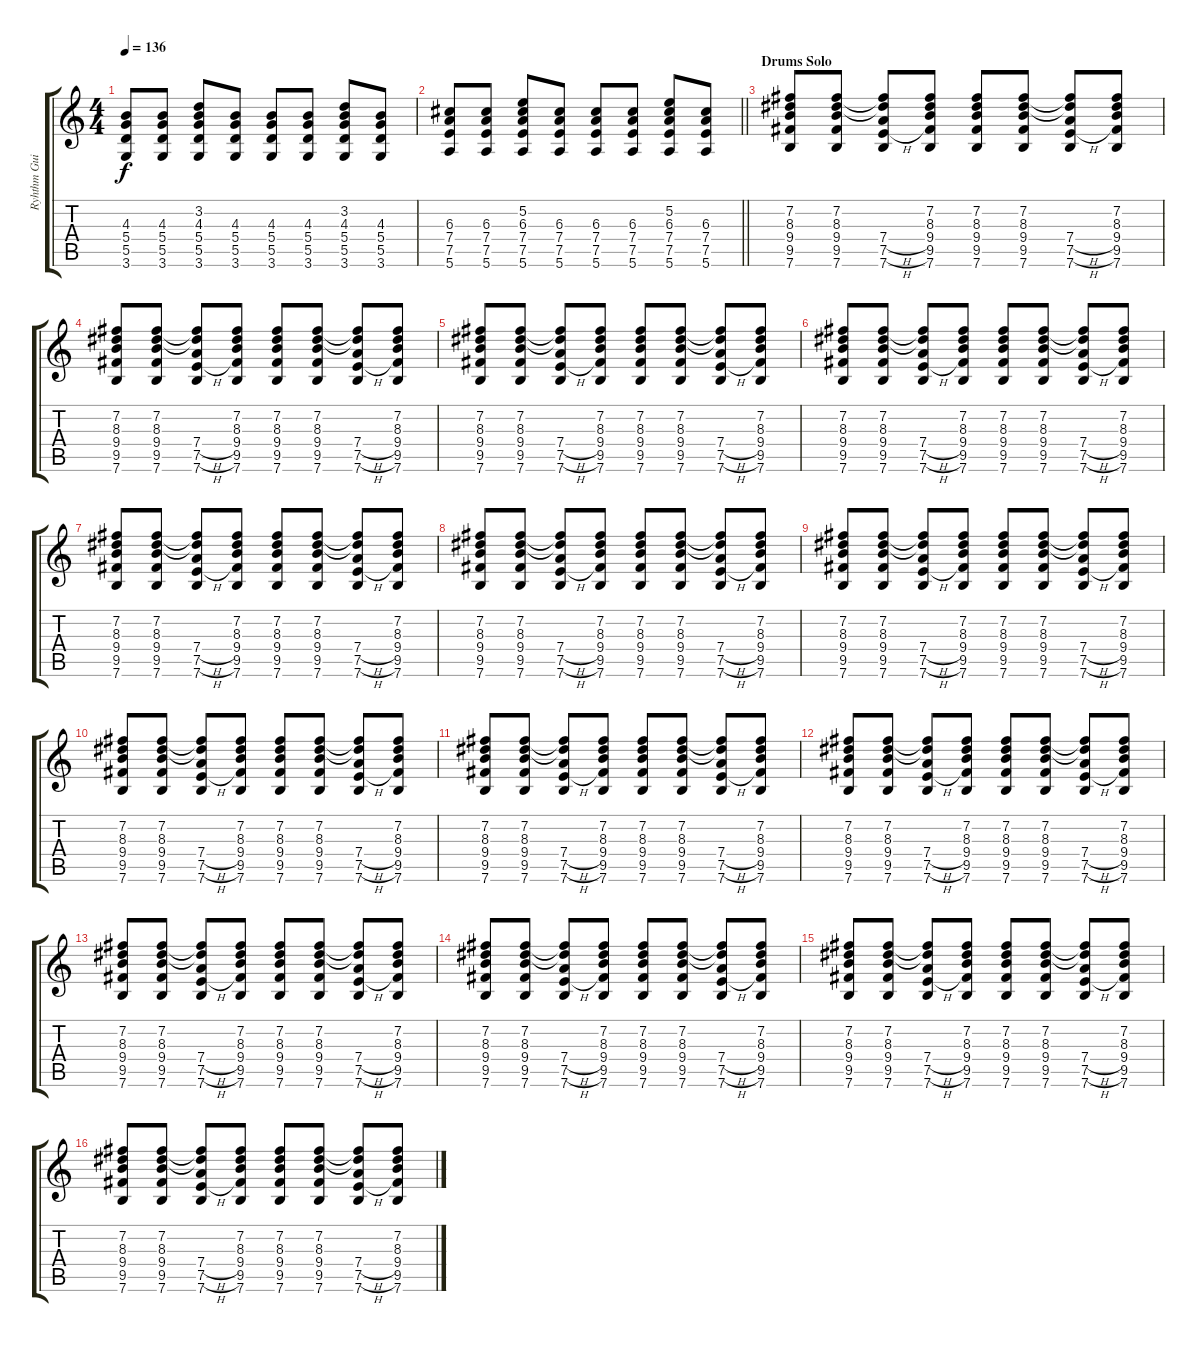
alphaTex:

\track ("Ryhthm Guitar 1" "Ryhthm Gui") {instrument overdrivenguitar}
\staff {score tabs}
\tuning (E4 B3 G3 D3 A2 E2) {hide}
\ts (4 4)
\tempo 136
\clef g2
\ks c
(4.3 5.4 5.5 3.6).8{dy f} (4.3 5.4 5.5 3.6).8 (3.2 4.3 5.4 5.5 3.6).8 (4.3 5.4 5.5 3.6).8 (4.3 5.4 5.5 3.6).8 (4.3 5.4 5.5 3.6).8 (3.2 4.3 5.4 5.5 3.6).8 (4.3 5.4 5.5 3.6).8 |
\barLineRight lightlight
(6.3 7.4 7.5 5.6).8 (6.3 7.4 7.5 5.6).8 (5.2 6.3 7.4 7.5 5.6).8 (6.3 7.4 7.5 5.6).8 (6.3 7.4 7.5 5.6).8 (6.3 7.4 7.5 5.6).8 (5.2 6.3 7.4 7.5 5.6).8 (6.3 7.4 7.5 5.6).8 |
\section ("" "Drums Solo")
(7.2 8.3 9.4 9.5 7.6).8{volume 8} (7.2 8.3 9.4 9.5 7.6).8 (7.2{t} 8.3{t} 7.4{h} 7.5{h} 7.6).8 (7.2 8.3 9.4 9.5 7.6).8 (7.2 8.3 9.4 9.5 7.6).8 (7.2 8.3 9.4 9.5 7.6).8 (7.2{t} 8.3{t} 7.4{h} 7.5{h} 7.6).8 (7.2 8.3 9.4 9.5 7.6).8 |
(7.2 8.3 9.4 9.5 7.6).8 (7.2 8.3 9.4 9.5 7.6).8 (7.2{t} 8.3{t} 7.4{h} 7.5{h} 7.6).8 (7.2 8.3 9.4 9.5 7.6).8 (7.2 8.3 9.4 9.5 7.6).8 (7.2 8.3 9.4 9.5 7.6).8 (7.2{t} 8.3{t} 7.4{h} 7.5{h} 7.6).8 (7.2 8.3 9.4 9.5 7.6).8 |
(7.2 8.3 9.4 9.5 7.6).8 (7.2 8.3 9.4 9.5 7.6).8 (7.2{t} 8.3{t} 7.4{h} 7.5{h} 7.6).8 (7.2 8.3 9.4 9.5 7.6).8 (7.2 8.3 9.4 9.5 7.6).8 (7.2 8.3 9.4 9.5 7.6).8 (7.2{t} 8.3{t} 7.4{h} 7.5{h} 7.6).8 (7.2 8.3 9.4 9.5 7.6).8 |
(7.2 8.3 9.4 9.5 7.6).8 (7.2 8.3 9.4 9.5 7.6).8 (7.2{t} 8.3{t} 7.4{h} 7.5{h} 7.6).8 (7.2 8.3 9.4 9.5 7.6).8 (7.2 8.3 9.4 9.5 7.6).8 (7.2 8.3 9.4 9.5 7.6).8 (7.2{t} 8.3{t} 7.4{h} 7.5{h} 7.6).8 (7.2 8.3 9.4 9.5 7.6).8 |
(7.2 8.3 9.4 9.5 7.6).8 (7.2 8.3 9.4 9.5 7.6).8 (7.2{t} 8.3{t} 7.4{h} 7.5{h} 7.6).8 (7.2 8.3 9.4 9.5 7.6).8 (7.2 8.3 9.4 9.5 7.6).8 (7.2 8.3 9.4 9.5 7.6).8 (7.2{t} 8.3{t} 7.4{h} 7.5{h} 7.6).8 (7.2 8.3 9.4 9.5 7.6).8 |
(7.2 8.3 9.4 9.5 7.6).8 (7.2 8.3 9.4 9.5 7.6).8 (7.2{t} 8.3{t} 7.4{h} 7.5{h} 7.6).8 (7.2 8.3 9.4 9.5 7.6).8 (7.2 8.3 9.4 9.5 7.6).8 (7.2 8.3 9.4 9.5 7.6).8 (7.2{t} 8.3{t} 7.4{h} 7.5{h} 7.6).8 (7.2 8.3 9.4 9.5 7.6).8 |
(7.2 8.3 9.4 9.5 7.6).8 (7.2 8.3 9.4 9.5 7.6).8 (7.2{t} 8.3{t} 7.4{h} 7.5{h} 7.6).8 (7.2 8.3 9.4 9.5 7.6).8 (7.2 8.3 9.4 9.5 7.6).8 (7.2 8.3 9.4 9.5 7.6).8 (7.2{t} 8.3{t} 7.4{h} 7.5{h} 7.6).8 (7.2 8.3 9.4 9.5 7.6).8 |
(7.2 8.3 9.4 9.5 7.6).8 (7.2 8.3 9.4 9.5 7.6).8 (7.2{t} 8.3{t} 7.4{h} 7.5{h} 7.6).8 (7.2 8.3 9.4 9.5 7.6).8 (7.2 8.3 9.4 9.5 7.6).8 (7.2 8.3 9.4 9.5 7.6).8 (7.2{t} 8.3{t} 7.4{h} 7.5{h} 7.6).8 (7.2 8.3 9.4 9.5 7.6).8 |
(7.2 8.3 9.4 9.5 7.6).8 (7.2 8.3 9.4 9.5 7.6).8 (7.2{t} 8.3{t} 7.4{h} 7.5{h} 7.6).8 (7.2 8.3 9.4 9.5 7.6).8 (7.2 8.3 9.4 9.5 7.6).8 (7.2 8.3 9.4 9.5 7.6).8 (7.2{t} 8.3{t} 7.4{h} 7.5{h} 7.6).8 (7.2 8.3 9.4 9.5 7.6).8 |
(7.2 8.3 9.4 9.5 7.6).8 (7.2 8.3 9.4 9.5 7.6).8 (7.2{t} 8.3{t} 7.4{h} 7.5{h} 7.6).8 (7.2 8.3 9.4 9.5 7.6).8 (7.2 8.3 9.4 9.5 7.6).8 (7.2 8.3 9.4 9.5 7.6).8 (7.2{t} 8.3{t} 7.4{h} 7.5{h} 7.6).8 (7.2 8.3 9.4 9.5 7.6).8 |
(7.2 8.3 9.4 9.5 7.6).8 (7.2 8.3 9.4 9.5 7.6).8 (7.2{t} 8.3{t} 7.4{h} 7.5{h} 7.6).8 (7.2 8.3 9.4 9.5 7.6).8 (7.2 8.3 9.4 9.5 7.6).8 (7.2 8.3 9.4 9.5 7.6).8 (7.2{t} 8.3{t} 7.4{h} 7.5{h} 7.6).8 (7.2 8.3 9.4 9.5 7.6).8 |
(7.2 8.3 9.4 9.5 7.6).8 (7.2 8.3 9.4 9.5 7.6).8 (7.2{t} 8.3{t} 7.4{h} 7.5{h} 7.6).8 (7.2 8.3 9.4 9.5 7.6).8 (7.2 8.3 9.4 9.5 7.6).8 (7.2 8.3 9.4 9.5 7.6).8 (7.2{t} 8.3{t} 7.4{h} 7.5{h} 7.6).8 (7.2 8.3 9.4 9.5 7.6).8 |
(7.2 8.3 9.4 9.5 7.6).8 (7.2 8.3 9.4 9.5 7.6).8 (7.2{t} 8.3{t} 7.4{h} 7.5{h} 7.6).8 (7.2 8.3 9.4 9.5 7.6).8 (7.2 8.3 9.4 9.5 7.6).8 (7.2 8.3 9.4 9.5 7.6).8 (7.2{t} 8.3{t} 7.4{h} 7.5{h} 7.6).8 (7.2 8.3 9.4 9.5 7.6).8 |
(7.2 8.3 9.4 9.5 7.6).8 (7.2 8.3 9.4 9.5 7.6).8 (7.2{t} 8.3{t} 7.4{h} 7.5{h} 7.6).8 (7.2 8.3 9.4 9.5 7.6).8 (7.2 8.3 9.4 9.5 7.6).8 (7.2 8.3 9.4 9.5 7.6).8 (7.2{t} 8.3{t} 7.4{h} 7.5{h} 7.6).8 (7.2 8.3 9.4 9.5 7.6).8
